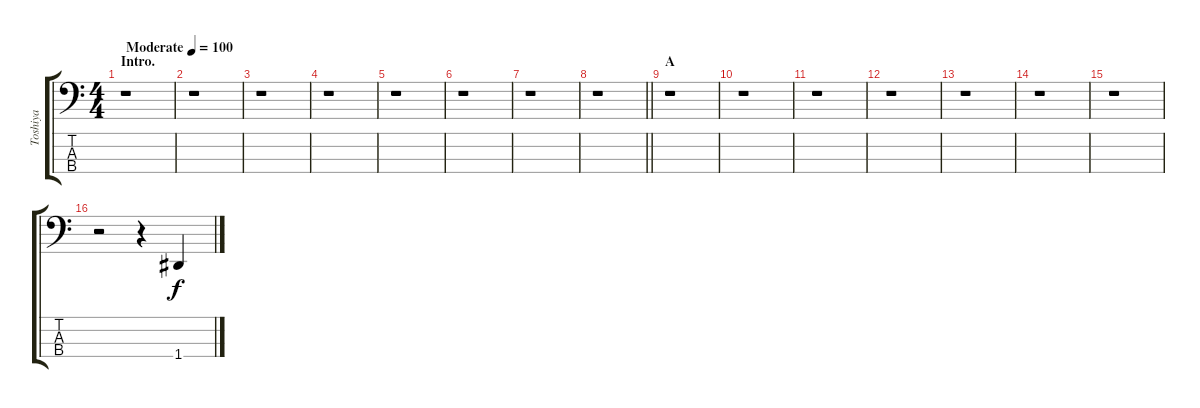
\track ("Toshiya" "Toshiya") {instrument electricbassfinger}
\staff {score tabs}
\tuning (F2 C2 G1 D1) {hide}
\ts (4 4)
\section ("" "Intro.")
\tempo (100 "Moderate")
\clef f4
\ks c
r.1{dy f instrument electricbassfinger} |
r.1 |
r.1 |
r.1 |
r.1 |
r.1 |
r.1 |
\barLineRight lightlight
r.1 |
\section ("" "A")
r.1 |
r.1 |
r.1 |
r.1 |
r.1 |
r.1 |
r.1 |
r.2 r.4 1.4{sl}.4
